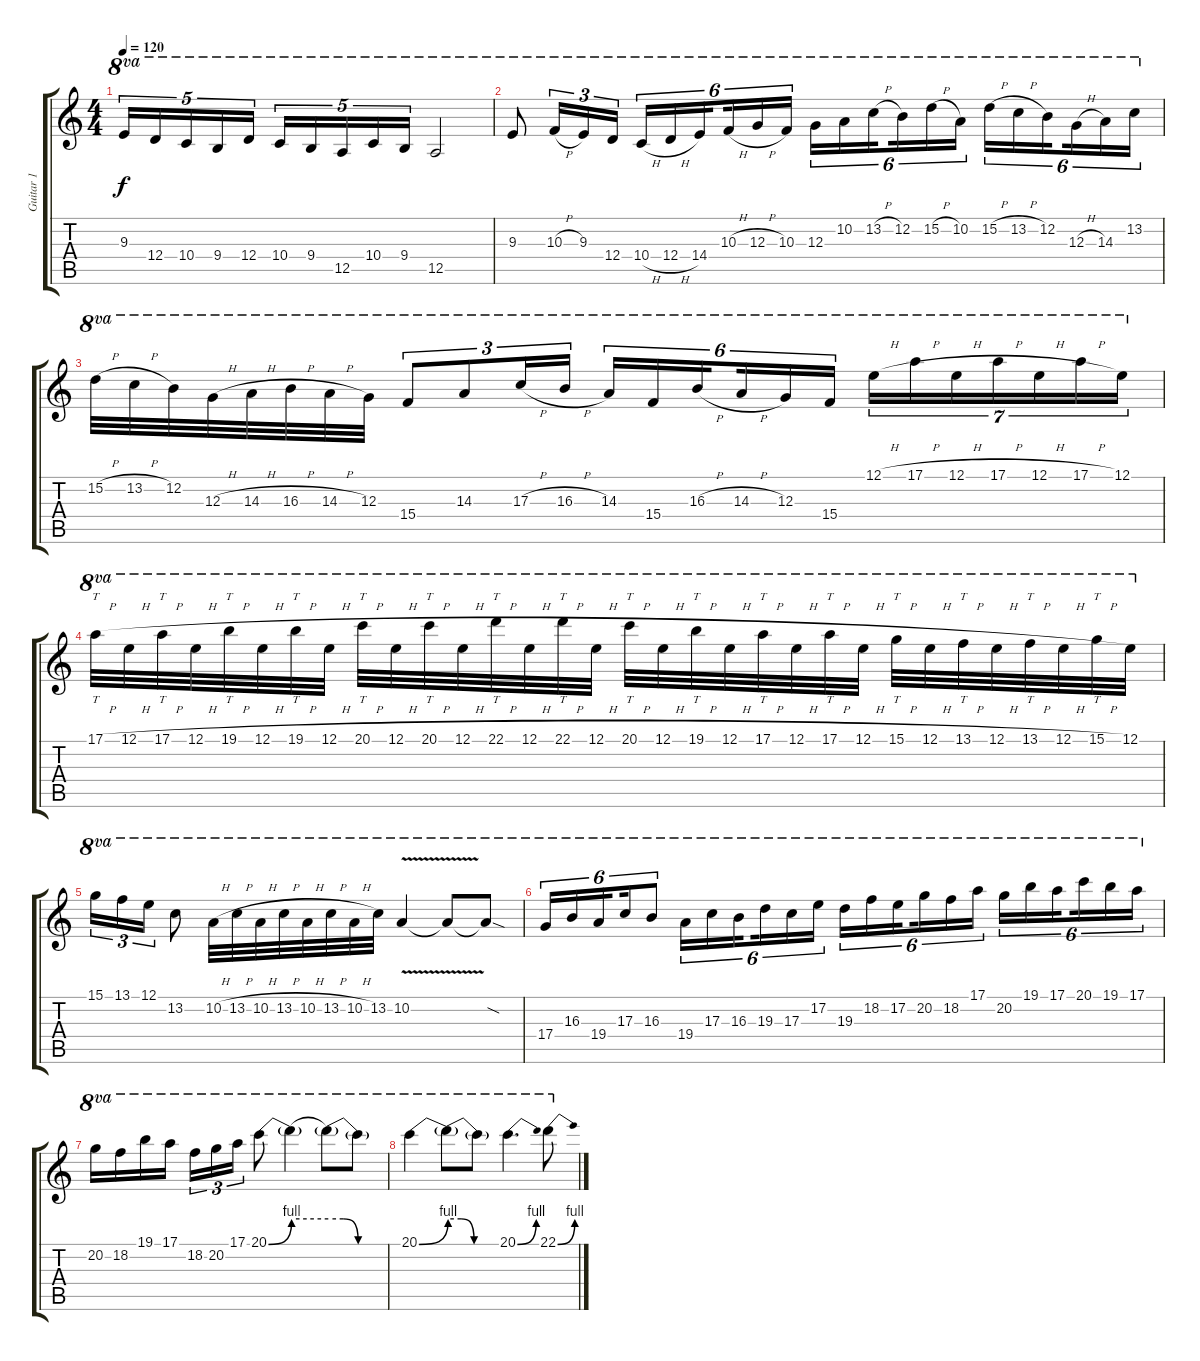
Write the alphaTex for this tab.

\track ("Guitar 1" "Guitar 1") {instrument distortionguitar}
\staff {score tabs}
\tuning (E4 B3 G3 D3 A2 E2) {hide}
\ts (4 4)
\tempo 120
\clef g2
\ks aminor
9.3.16{tu (5 4) ot 8va dy f} 12.4.16{tu (5 4) ot 8va} 10.4.16{tu (5 4) ot 8va} 9.4.16{tu (5 4) ot 8va} 12.4.16{tu (5 4) ot 8va} 10.4.16{tu (5 4) ot 8va} 9.4.16{tu (5 4) ot 8va} 12.5.16{tu (5 4) ot 8va} 10.4.16{tu (5 4) ot 8va} 9.4.16{tu (5 4) ot 8va} 12.5.2{ot 8va} |
9.3.8{ot 8va} 10.3{h}.16{tu (3 2) ot 8va} 9.3.16{tu (3 2) ot 8va} 12.4.16{tu (3 2) ot 8va} 10.4{h}.16{tu (6 4) ot 8va} 12.4{h}.16{tu (6 4) ot 8va} 14.4.16{tu (6 4) ot 8va beam splitsecondary} 10.3{h}.16{tu (6 4) ot 8va} 12.3{h}.16{tu (6 4) ot 8va} 10.3.16{tu (6 4) ot 8va} 12.3.16{tu (6 4) ot 8va} 10.2.16{tu (6 4) ot 8va} 13.2{h}.16{tu (6 4) ot 8va beam splitsecondary} 12.2.16{tu (6 4) ot 8va} 15.2{h}.16{tu (6 4) ot 8va} 10.2.16{tu (6 4) ot 8va} 15.2{h}.16{tu (6 4) ot 8va} 13.2{h}.16{tu (6 4) ot 8va} 12.2.16{tu (6 4) ot 8va beam splitsecondary} 12.3{h}.16{tu (6 4) ot 8va} 14.3.16{tu (6 4) ot 8va} 13.2.16{tu (6 4) ot 8va} |
15.2{h}.32{ot 8va} 13.2{h}.32{ot 8va} 12.2.32{ot 8va} 12.3{h}.32{ot 8va} 14.3{h}.32{ot 8va} 16.3{h}.32{ot 8va} 14.3{h}.32{ot 8va} 12.3.32{ot 8va} 15.4.8{tu (3 2) ot 8va} 14.3.8{tu (3 2) ot 8va} 17.3{h}.16{tu (3 2) ot 8va} 16.3{h}.16{tu (3 2) ot 8va} 14.3.16{tu (6 4) ot 8va} 15.4.16{tu (6 4) ot 8va} 16.3{h}.16{tu (6 4) ot 8va beam splitsecondary} 14.3{h}.16{tu (6 4) ot 8va} 12.3.16{tu (6 4) ot 8va} 15.4.16{tu (6 4) ot 8va} 12.1{h}.16{tu (7 4) ot 8va} 17.1{h}.16{tu (7 4) ot 8va} 12.1{h}.16{tu (7 4) ot 8va} 17.1{h}.16{tu (7 4) ot 8va} 12.1{h}.16{tu (7 4) ot 8va} 17.1{h}.16{tu (7 4) ot 8va} 12.1.16{tu (7 4) ot 8va} |
17.1{h}.32{tt ot 8va} 12.1{h}.32{ot 8va} 17.1{h}.32{tt ot 8va} 12.1{h}.32{ot 8va} 19.1{h}.32{tt ot 8va} 12.1{h}.32{ot 8va} 19.1{h}.32{tt ot 8va} 12.1{h}.32{ot 8va} 20.1{h}.32{tt ot 8va} 12.1{h}.32{ot 8va} 20.1{h}.32{tt ot 8va} 12.1{h}.32{ot 8va} 22.1{h}.32{tt ot 8va} 12.1{h}.32{ot 8va} 22.1{h}.32{tt ot 8va} 12.1{h}.32{ot 8va} 20.1{h}.32{tt ot 8va} 12.1{h}.32{ot 8va} 19.1{h}.32{tt ot 8va} 12.1{h}.32{ot 8va} 17.1{h}.32{tt ot 8va} 12.1{h}.32{ot 8va} 17.1{h}.32{tt ot 8va} 12.1{h}.32{ot 8va} 15.1{h}.32{tt ot 8va} 12.1{h}.32{ot 8va} 13.1{h}.32{tt ot 8va} 12.1{h}.32{ot 8va} 13.1{h}.32{tt ot 8va} 12.1{h}.32{ot 8va} 15.1{h}.32{tt ot 8va} 12.1.32{ot 8va} |
15.1.16{tu (3 2) ot 8va} 13.1.16{tu (3 2) ot 8va} 12.1.16{tu (3 2) ot 8va} 13.2.8{ot 8va} 10.2{h}.32{ot 8va} 13.2{h}.32{ot 8va} 10.2{h}.32{ot 8va} 13.2{h}.32{ot 8va} 10.2{h}.32{ot 8va} 13.2{h}.32{ot 8va} 10.2{h}.32{ot 8va} 13.2.32{ot 8va} 10.2{v}.4{ot 8va} 10.2{t}.8{ot 8va} 10.2{sod t}.8{ot 8va} |
17.4.16{tu (6 4) ot 8va} 16.3.16{tu (6 4) ot 8va} 19.4.16{tu (6 4) ot 8va beam splitsecondary} 17.3.16{tu (6 4) ot 8va} 16.3.8{tu (6 4) ot 8va} 19.4.16{tu (6 4) ot 8va} 17.3.16{tu (6 4) ot 8va} 16.3.16{tu (6 4) ot 8va beam splitsecondary} 19.3.16{tu (6 4) ot 8va} 17.3.16{tu (6 4) ot 8va} 17.2.16{tu (6 4) ot 8va} 19.3.16{tu (6 4) ot 8va} 18.2.16{tu (6 4) ot 8va} 17.2.16{tu (6 4) ot 8va beam splitsecondary} 20.2.16{tu (6 4) ot 8va} 18.2.16{tu (6 4) ot 8va} 17.1.16{tu (6 4) ot 8va} 20.2.16{tu (6 4) ot 8va} 19.1.16{tu (6 4) ot 8va} 17.1.16{tu (6 4) ot 8va beam splitsecondary} 20.1.16{tu (6 4) ot 8va} 19.1.16{tu (6 4) ot 8va} 17.1.16{tu (6 4) ot 8va} |
20.2.16{ot 8va} 18.2.16{ot 8va} 19.1.16{ot 8va} 17.1.16{ot 8va} 18.2.16{tu (3 2) ot 8va} 20.2.16{tu (3 2) ot 8va} 17.1.16{tu (3 2) ot 8va} 20.1{be (bend 0 0 60 4)}.8{ot 8va} 20.1{be (hold 0 4 60 4) t}.4{ot 8va} 20.1{be (custom 0 4 15 4 30 0 60 0) t}.8{ot 8va} 20.1{t}.8{ot 8va} |
20.1{be (bend 0 0 60 4)}.4{ot 8va} 20.1{be (custom 0 4 15 4 30 0 60 0) t}.8{ot 8va} 20.1{t}.8{ot 8va} 20.1{be (bend 0 0 60 4)}.4{d ot 8va} 22.1{be (bend 0 0 60 4)}.8{ot 8va}
